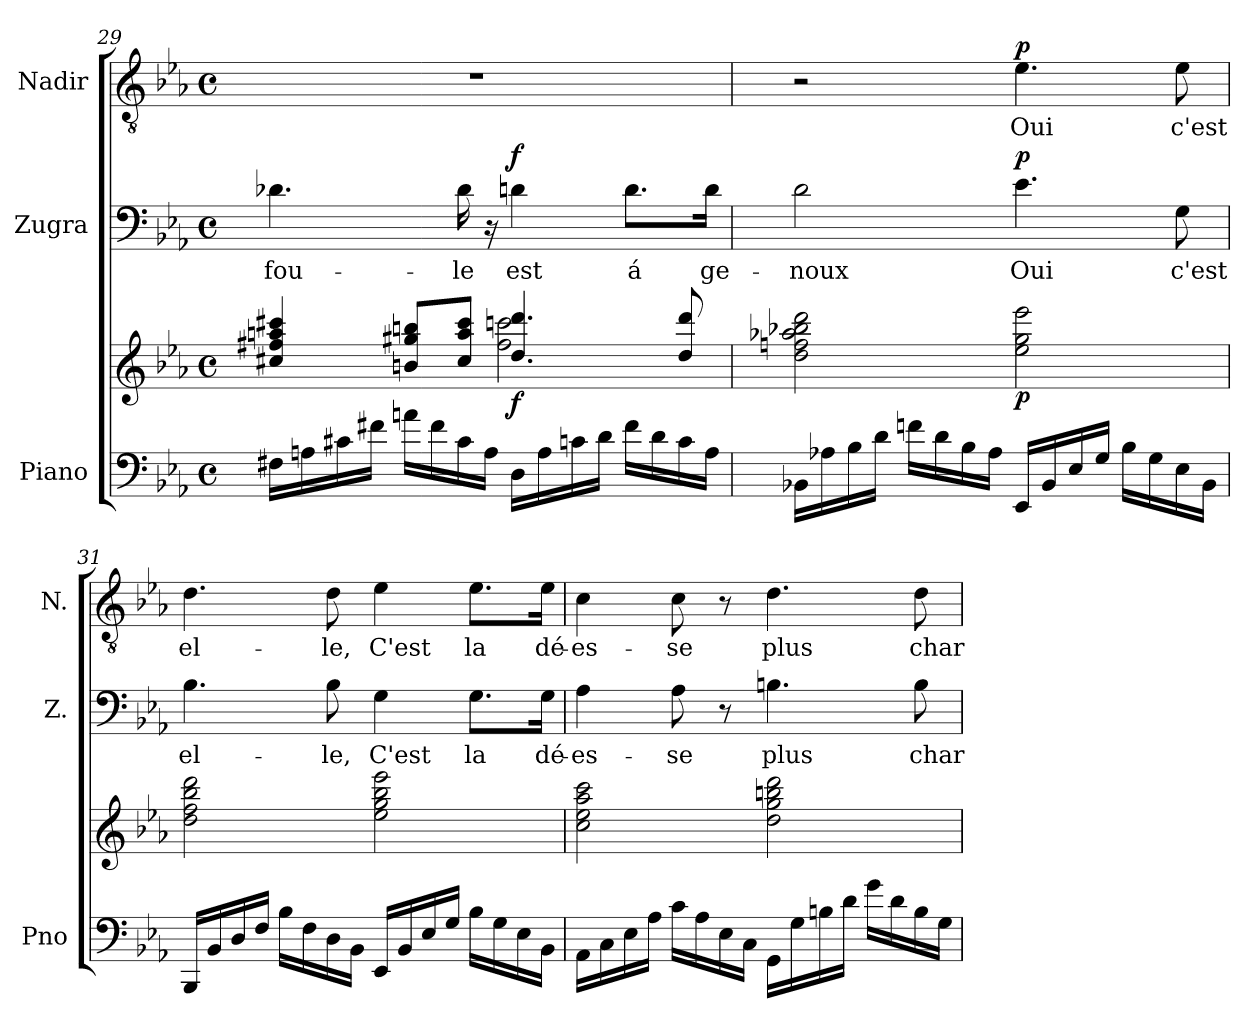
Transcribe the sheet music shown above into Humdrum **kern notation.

**kern	**kern	**dynam	**kern	**text	**dynam	**kern	**text	**dynam
*part3	*part3	*part3	*part2	*part2	*part2	*part1	*part1	*part1
*staff4	*staff3	*staff3/4	*staff2	*staff2	*staff2	*staff1	*staff1	*staff1
*I"Piano	*	*	*I"Zugra	*	*	*I"Nadir	*	*
*I'Pno	*	*	*I'Z.	*	*	*I'N.	*	*
*clefF4	*clefG2	*	*clefF4	*	*	*clefGv2	*	*
*k[b-e-a-]	*k[b-e-a-]	*	*k[b-e-a-]	*	*	*k[b-e-a-]	*	*
*M4/4	*M4/4	*	*M4/4	*	*	*M4/4	*	*
*met(c)	*met(c)	*	*met(c)	*	*	*met(c)	*	*
=29	=29	=29	=29	=29	=29	=29	=29	=29
*	*^	*	*	*	*	*	*	*
!	!	!	!	!	!LO:LY:b	!	!	!	!
16F#X\LL	4cc#X/ 4ff#X/ 4aan/ 4ccc#X/	2ryy	.	4.d-X\	fou-	.	1r	.	.
16An\	.	.	.	.	.	.	.	.	.
16c#X\	.	.	.	.	.	.	.	.	.
16f#X\JJ	.	.	.	.	.	.	.	.	.
16an\LL	8bn/ 8gg#X/ 8bbn/L	.	.	.	.	.	.	.	.
16f#\	.	.	.	.	.	.	.	.	.
!	!	!	!	!	!LO:LY:b	!	!	!	!
16c#\	8cc#/ 8aa/ 8ccc#/J	.	.	16d-\	-le	.	.	.	.
16A\JJ	.	.	.	16r	.	.	.	.	.
!	!	!	!LO:DY:b	!	!LO:LY:b	!LO:DY:b	!	!	!
16D\LL	4.dd/ 4.ddd/	2ff#\ 2cccn\	f	4dn\	est	f	.	.	.
16A\	.	.	.	.	.	.	.	.	.
16cn\	.	.	.	.	.	.	.	.	.
16d\JJ	.	.	.	.	.	.	.	.	.
!	!	!	!	!	!LO:LY:b	!	!	!	!
16f#\LL	.	.	.	8.d\L	á	.	.	.	.
16d\	.	.	.	.	.	.	.	.	.
16c\	8dd/ 8ddd/	.	.	.	.	.	.	.	.
!	!	!	!	!	!LO:LY:b	!	!	!	!
16A\JJ	.	.	.	16d\Jk	ge-	.	.	.	.
*	*v	*v	*	*	*	*	*	*	*
!!LO:LB:g=z
=30	=30	=30	=30	=30	=30	=30	=30	=30
!	!	!	!	!LO:LY:b	!	!	!	!
16BB-X\LL	2dd\ 2ffn\ 2aa-X\ 2bb-X\ 2ddd\	.	2d\	-noux	.	2r	.	.
16A-X\	.	.	.	.	.	.	.	.
16B-\	.	.	.	.	.	.	.	.
16d\JJ	.	.	.	.	.	.	.	.
16fn\LL	.	.	.	.	.	.	.	.
16d\	.	.	.	.	.	.	.	.
16B-\	.	.	.	.	.	.	.	.
16A-\JJ	.	.	.	.	.	.	.	.
!	!	!LO:DY:b	!	!LO:LY:b	!LO:DY:b	!	!LO:LY:b	!LO:DY:a
16EE-/LL	2ee-\ 2gg\ 2eee-\	p	4.e-\	Oui	p	4.e-\	Oui	p
16BB-/	.	.	.	.	.	.	.	.
16E-/	.	.	.	.	.	.	.	.
16G/JJ	.	.	.	.	.	.	.	.
16B-\LL	.	.	.	.	.	.	.	.
16G\	.	.	.	.	.	.	.	.
!	!	!	!	!LO:LY:b	!	!	!LO:LY:b	!
16E-\	.	.	8G\	c'est	.	8e-\	c'est	.
16BB-\JJ	.	.	.	.	.	.	.	.
=31	=31	=31	=31	=31	=31	=31	=31	=31
!	!	!	!	!LO:LY:b	!	!	!LO:LY:b	!
16BBB-/LL	2dd\ 2ff\ 2bb-\ 2ddd\	.	4.B-\	el-	.	4.d\	el-	.
16BB-/	.	.	.	.	.	.	.	.
16D/	.	.	.	.	.	.	.	.
16F/JJ	.	.	.	.	.	.	.	.
16B-\LL	.	.	.	.	.	.	.	.
16F\	.	.	.	.	.	.	.	.
!	!	!	!	!LO:LY:b	!	!	!LO:LY:b	!
16D\	.	.	8B-\	-le,	.	8d\	-le,	.
16BB-\JJ	.	.	.	.	.	.	.	.
!	!	!	!	!LO:LY:b	!	!	!LO:LY:b	!
16EE-/LL	2ee-\ 2gg\ 2bb-\ 2eee-\	.	4G\	C'est	.	4e-\	C'est	.
16BB-/	.	.	.	.	.	.	.	.
16E-/	.	.	.	.	.	.	.	.
16G/JJ	.	.	.	.	.	.	.	.
!	!	!	!	!LO:LY:b	!	!	!LO:LY:b	!
16B-\LL	.	.	8.G\L	la	.	8.e-\L	la	.
16G\	.	.	.	.	.	.	.	.
16E-\	.	.	.	.	.	.	.	.
!	!	!	!	!LO:LY:b	!	!	!LO:LY:b	!
16BB-\JJ	.	.	16G\Jk	dé-	.	16e-\Jk	dé-	.
=32	=32	=32	=32	=32	=32	=32	=32	=32
!	!	!	!	!LO:LY:b	!	!	!LO:LY:b	!
16AA-\LL	2cc\ 2ee-\ 2aa-\ 2ccc\	.	4A-\	-es-	.	4c\	-es-	.
16C\	.	.	.	.	.	.	.	.
16E-\	.	.	.	.	.	.	.	.
16A-\JJ	.	.	.	.	.	.	.	.
!	!	!	!	!LO:LY:b	!	!	!LO:LY:b	!
16c\LL	.	.	8A-\	-se	.	8c\	-se	.
16A-\	.	.	.	.	.	.	.	.
16E-\	.	.	8r	.	.	8r	.	.
16C\JJ	.	.	.	.	.	.	.	.
!	!	!	!	!LO:LY:b	!	!	!LO:LY:b	!
16GG\LL	2dd\ 2gg\ 2bbn\ 2ddd\	.	4.Bn\	plus	.	4.d\	plus	.
16G\	.	.	.	.	.	.	.	.
16Bn\	.	.	.	.	.	.	.	.
16d\JJ	.	.	.	.	.	.	.	.
16g\LL	.	.	.	.	.	.	.	.
16d\	.	.	.	.	.	.	.	.
!	!	!	!	!LO:LY:b	!	!	!LO:LY:b	!
16B\	.	.	8B\	char-	.	8d\	char-	.
16G\JJ	.	.	.	.	.	.	.	.
=	=	=	=	=	=	=	=	=
*-	*-	*-	*-	*-	*-	*-	*-	*-
